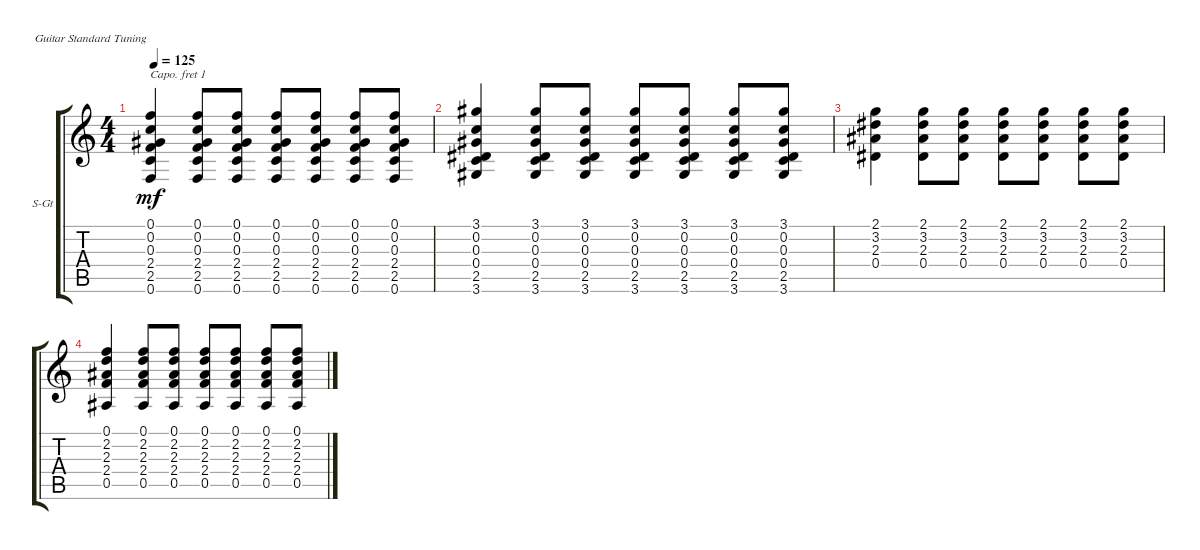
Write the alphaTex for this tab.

\defaultSystemsLayout 4
\bracketExtendMode groupsimilarinstruments
\firstSystemTrackNameOrientation horizontal
\otherSystemsTrackNameOrientation horizontal
\track ("Steel Guitar" "S-Gt") {instrument acousticguitarsteel}
\staff {score tabs}
\capo 1
\tuning (E4 B3 G3 D3 A2 E2)
\ts (4 4)
\tempo 125
\clef g2
\ks c
(0.3 2.4 2.5 0.2 0.1 0.6).4{dy mf} (0.3 2.4 2.5 0.2 0.1 0.6).8 (0.3 2.4 2.5 0.2 0.1 0.6).8 (0.3 2.4 2.5 0.2 0.1 0.6).8 (0.3 2.4 2.5 0.2 0.1 0.6).8 (0.3 2.4 2.5 0.2 0.1 0.6).8 (0.3 2.4 2.5 0.2 0.1 0.6).8 |
(0.3 0.4 2.5 0.2 3.1 3.6).4 (0.3 0.4 2.5 0.2 3.1 3.6).8 (0.3 0.4 2.5 0.2 3.1 3.6).8 (0.3 0.4 2.5 0.2 3.1 3.6).8 (0.3 0.4 2.5 0.2 3.1 3.6).8 (0.3 0.4 2.5 0.2 3.1 3.6).8 (0.3 0.4 2.5 0.2 3.1 3.6).8 |
(0.4 2.3 3.2 2.1).4 (0.4 2.3 3.2 2.1).8 (0.4 2.3 3.2 2.1).8 (0.4 2.3 3.2 2.1).8 (0.4 2.3 3.2 2.1).8 (0.4 2.3 3.2 2.1).8 (0.4 2.3 3.2 2.1).8 |
(0.5 2.4 2.3 2.2 0.1).4 (0.5 2.4 2.3 2.2 0.1).8 (0.5 2.4 2.3 2.2 0.1).8 (0.5 2.4 2.3 2.2 0.1).8 (0.5 2.4 2.3 2.2 0.1).8 (0.5 2.4 2.3 2.2 0.1).8 (0.5 2.4 2.3 2.2 0.1).8
